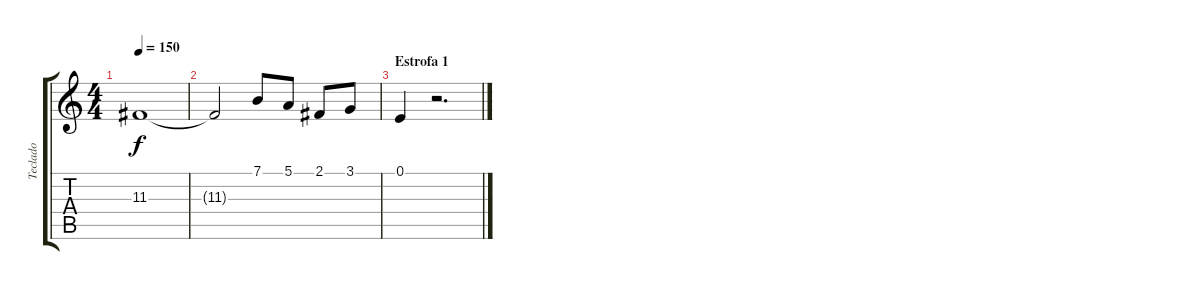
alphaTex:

\track ("Teclado" "Teclado") {instrument stringensemble1}
\staff {score tabs}
\tuning (E4 B3 G3 D3 A2 E2) {hide}
\ts (4 4)
\tempo 150
\clef g2
\ks c
11.3.1{dy f} |
11.3{t}.2 7.1.8 5.1.8 2.1.8 3.1.8 |
\section ("" "Estrofa 1")
0.1.4 r.2{d}
